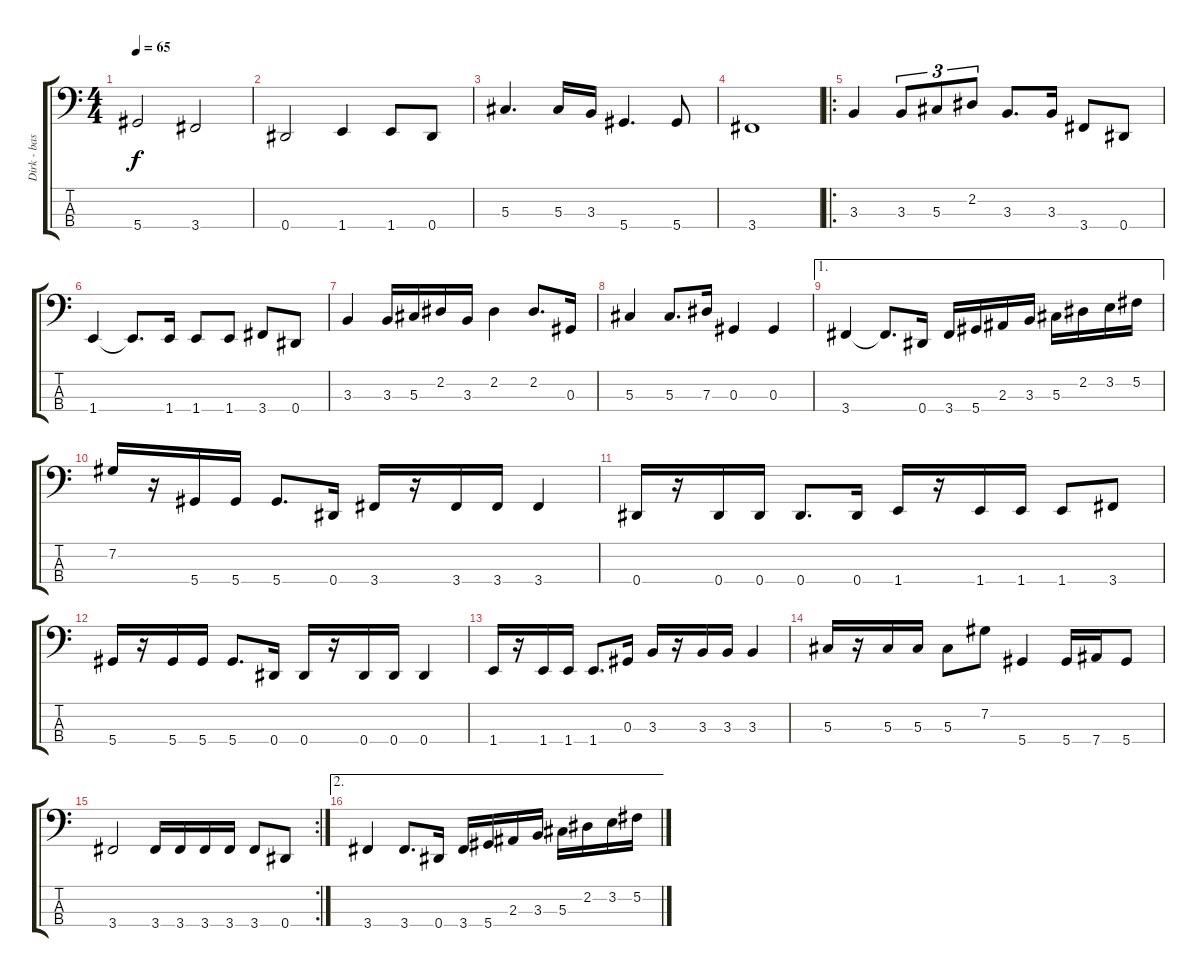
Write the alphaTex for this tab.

\track ("Dirk - basse" "Dirk - bas") {instrument electricbassfinger}
\staff {score tabs}
\tuning (Gb2 Db2 Ab1 Eb1) {hide}
\ts (4 4)
\tempo 65
\clef f4
\ks c
5.4.2{dy f} 3.4.2 |
0.4.2 1.4.4 1.4.8 0.4.8 |
5.3.4{d} 5.3.16 3.3.16 5.4.4{d} 5.4.8 |
3.4.1 |
\ro
3.3.4 3.3.8{tu (3 2)} 5.3.8{tu (3 2)} 2.2.8{tu (3 2)} 3.3.8{d} 3.3.16 3.4.8 0.4.8 |
1.4.4 1.4{t}.8{d} 1.4.16 1.4.8 1.4.8 3.4.8 0.4.8 |
3.3.4 3.3.16 5.3.16 2.2.16 3.3.16 2.2.4 2.2.8{d} 0.3.16 |
5.3.4 5.3.8{d} 7.3.16 0.3.4 0.3.4 |
\ae 1
3.4.4 3.4{t}.8{d} 0.4.16 3.4.16 5.4.16 2.3.16 3.3.16 5.3.16 2.2.16 3.2.16 5.2.16 |
7.2.16 r.16 5.4.16 5.4.16 5.4.8{d} 0.4.16 3.4.16 r.16 3.4.16 3.4.16 3.4.4 |
0.4.16 r.16 0.4.16 0.4.16 0.4.8{d} 0.4.16 1.4.16 r.16 1.4.16 1.4.16 1.4.8 3.4.8 |
5.4.16 r.16 5.4.16 5.4.16 5.4.8{d} 0.4.16 0.4.16 r.16 0.4.16 0.4.16 0.4.4 |
1.4.16 r.16 1.4.16 1.4.16 1.4.8{d} 0.3.16 3.3.16 r.16 3.3.16 3.3.16 3.3.4 |
5.3.16 r.16 5.3.16 5.3.16 5.3.8 7.2.8 5.4.4 5.4.16 7.4.16 5.4.8 |
\rc 2
3.4.2 3.4.16 3.4.16 3.4.16 3.4.16 3.4.8 0.4.8 |
\ae 2
3.4.4 3.4.8{d} 0.4.16 3.4.16 5.4.16 2.3.16 3.3.16 5.3.16 2.2.16 3.2.16 5.2.16
